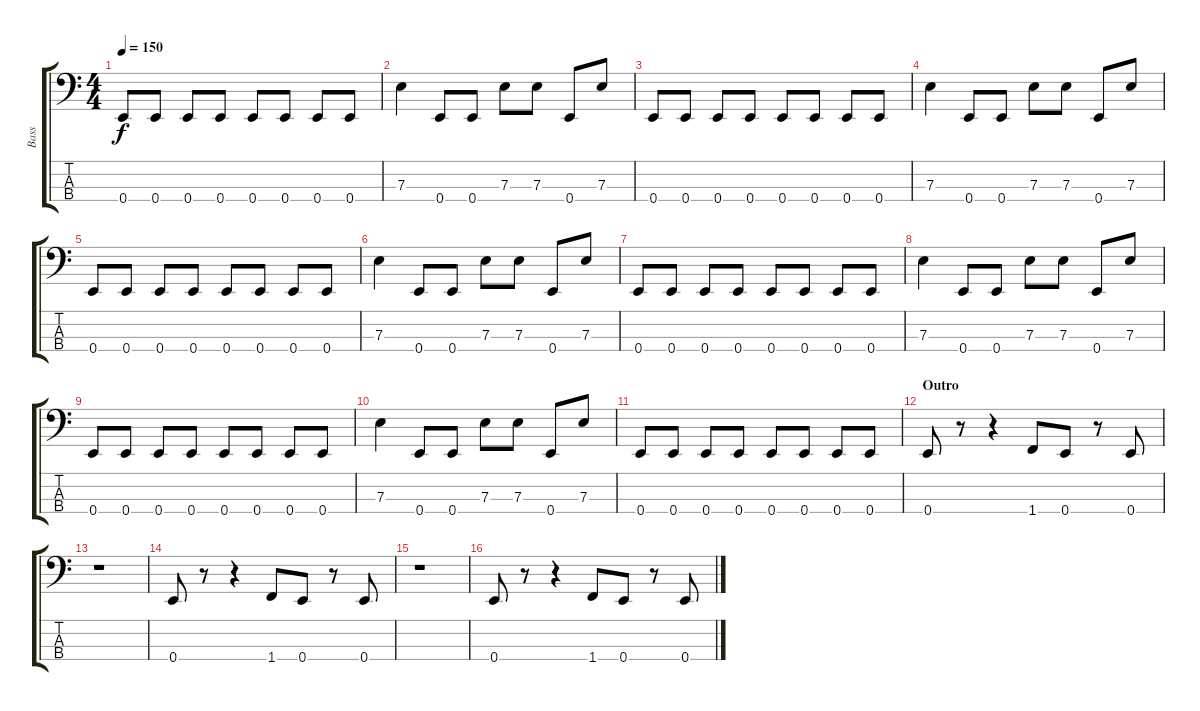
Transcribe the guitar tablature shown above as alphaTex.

\track ("Bass" "Bass") {instrument electricbasspick}
\staff {score tabs}
\tuning (G2 D2 A1 E1) {hide}
\ts (4 4)
\tempo 150
\clef f4
\ks c
0.4.8{dy f} 0.4.8 0.4.8 0.4.8 0.4.8 0.4.8 0.4.8 0.4.8 |
7.3.4 0.4.8 0.4.8 7.3.8 7.3.8 0.4.8 7.3.8 |
0.4.8 0.4.8 0.4.8 0.4.8 0.4.8 0.4.8 0.4.8 0.4.8 |
7.3.4 0.4.8 0.4.8 7.3.8 7.3.8 0.4.8 7.3.8 |
0.4.8 0.4.8 0.4.8 0.4.8 0.4.8 0.4.8 0.4.8 0.4.8 |
7.3.4 0.4.8 0.4.8 7.3.8 7.3.8 0.4.8 7.3.8 |
0.4.8 0.4.8 0.4.8 0.4.8 0.4.8 0.4.8 0.4.8 0.4.8 |
7.3.4 0.4.8 0.4.8 7.3.8 7.3.8 0.4.8 7.3.8 |
0.4.8 0.4.8 0.4.8 0.4.8 0.4.8 0.4.8 0.4.8 0.4.8 |
7.3.4 0.4.8 0.4.8 7.3.8 7.3.8 0.4.8 7.3.8 |
0.4.8 0.4.8 0.4.8 0.4.8 0.4.8 0.4.8 0.4.8 0.4.8 |
\section ("" "Outro")
0.4.8 r.8 r.4 1.4.8 0.4.8 r.8 0.4.8 |
r.1 |
0.4.8 r.8 r.4 1.4.8 0.4.8 r.8 0.4.8 |
r.1 |
0.4.8 r.8 r.4 1.4.8 0.4.8 r.8 0.4.8
